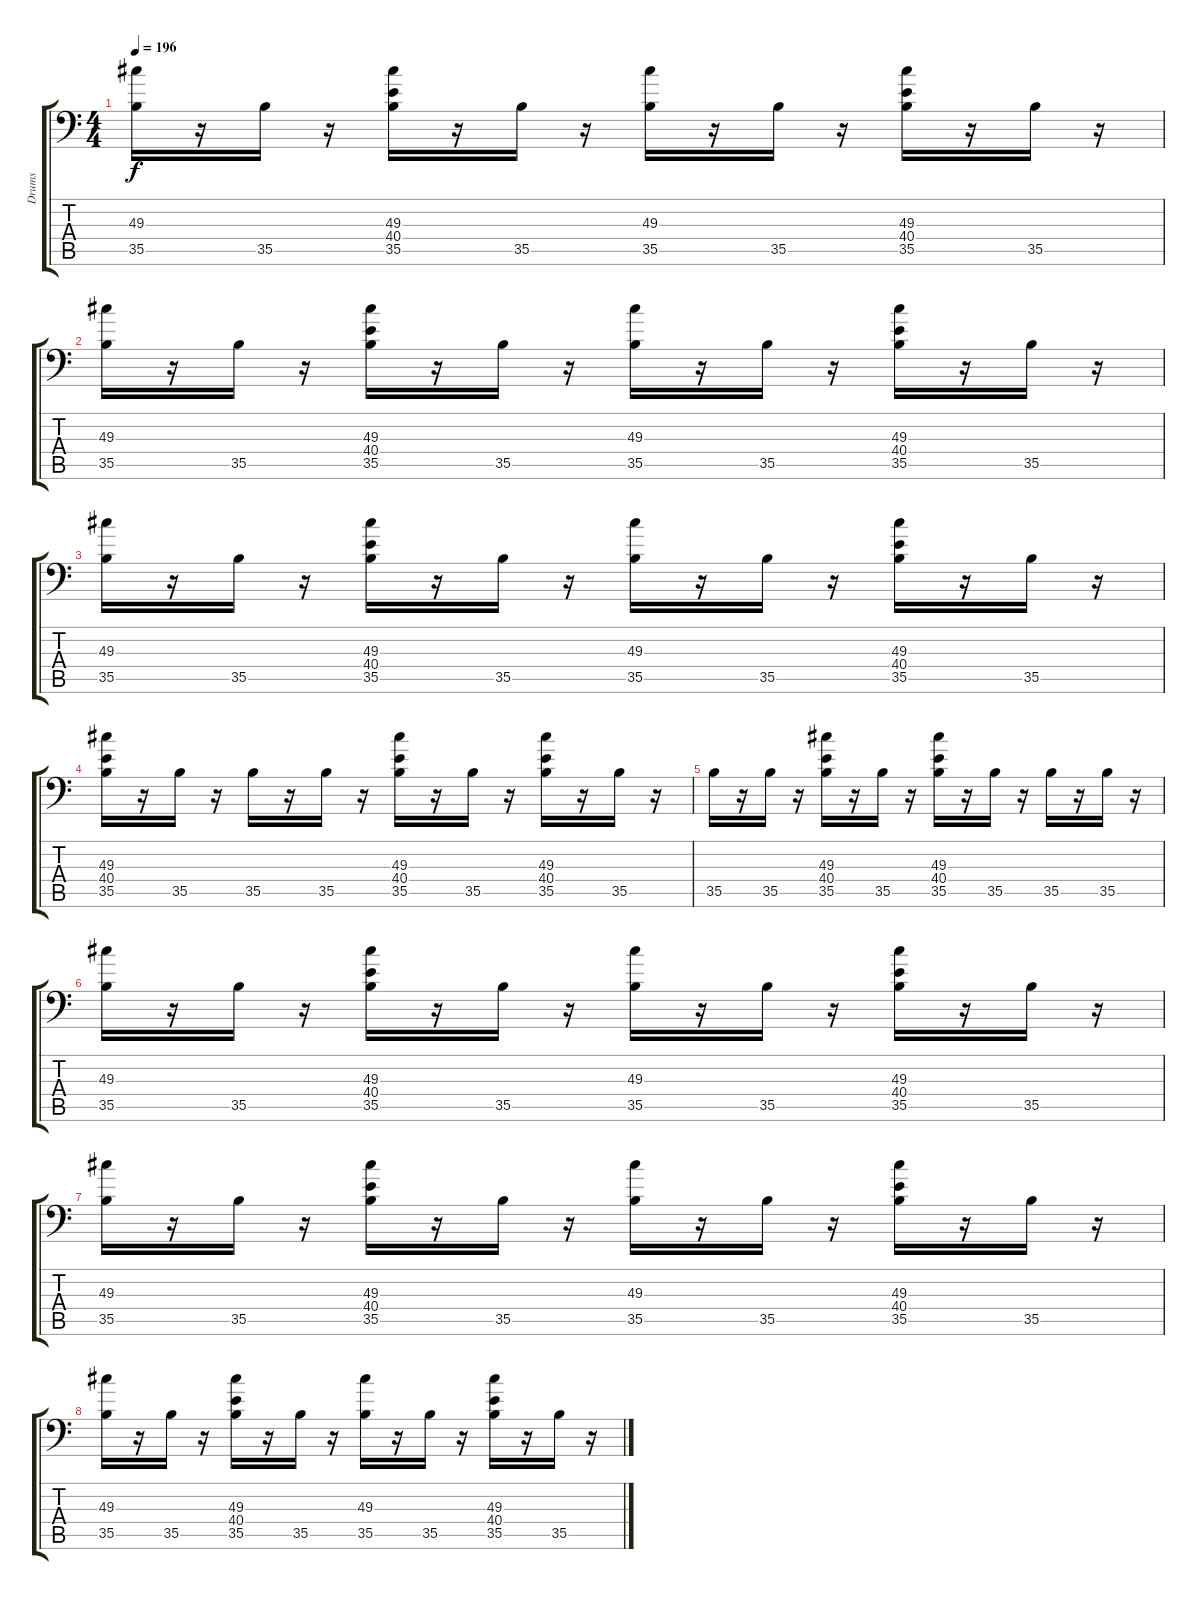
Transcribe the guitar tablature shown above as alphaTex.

\track ("Drums" "Drums") {instrument acousticgrandpiano}
\staff {score tabs}
\tuning (C-1 C-1 C-1 C-1 C-1 C-1) {hide}
\ts (4 4)
\tempo 196
\clef f4
\ks c
(49.3 35.5).16{dy f} r.16 35.5.16 r.16 (49.3 40.4 35.5).16 r.16 35.5.16 r.16 (49.3 35.5).16 r.16 35.5.16 r.16 (49.3 40.4 35.5).16 r.16 35.5.16 r.16 |
(49.3 35.5).16 r.16 35.5.16 r.16 (49.3 40.4 35.5).16 r.16 35.5.16 r.16 (49.3 35.5).16 r.16 35.5.16 r.16 (49.3 40.4 35.5).16 r.16 35.5.16 r.16 |
(49.3 35.5).16 r.16 35.5.16 r.16 (49.3 40.4 35.5).16 r.16 35.5.16 r.16 (49.3 35.5).16 r.16 35.5.16 r.16 (49.3 40.4 35.5).16 r.16 35.5.16 r.16 |
(49.3 40.4 35.5).16 r.16 35.5.16 r.16 35.5.16 r.16 35.5.16 r.16 (49.3 40.4 35.5).16 r.16 35.5.16 r.16 (49.3 40.4 35.5).16 r.16 35.5.16 r.16 |
35.5.16 r.16 35.5.16 r.16 (49.3 40.4 35.5).16 r.16 35.5.16 r.16 (49.3 40.4 35.5).16 r.16 35.5.16 r.16 35.5.16 r.16 35.5.16 r.16 |
(49.3 35.5).16 r.16 35.5.16 r.16 (49.3 40.4 35.5).16 r.16 35.5.16 r.16 (49.3 35.5).16 r.16 35.5.16 r.16 (49.3 40.4 35.5).16 r.16 35.5.16 r.16 |
(49.3 35.5).16 r.16 35.5.16 r.16 (49.3 40.4 35.5).16 r.16 35.5.16 r.16 (49.3 35.5).16 r.16 35.5.16 r.16 (49.3 40.4 35.5).16 r.16 35.5.16 r.16 |
(49.3 35.5).16 r.16 35.5.16 r.16 (49.3 40.4 35.5).16 r.16 35.5.16 r.16 (49.3 35.5).16 r.16 35.5.16 r.16 (49.3 40.4 35.5).16 r.16 35.5.16 r.16
